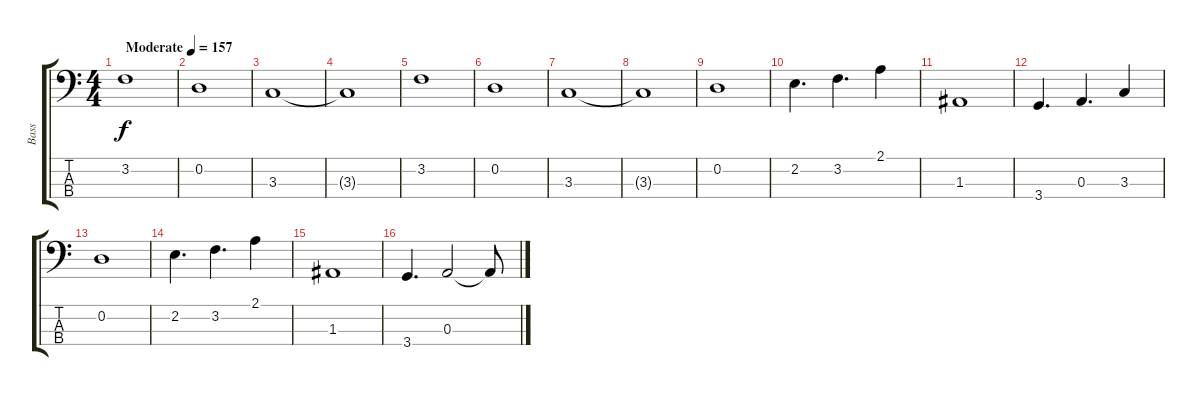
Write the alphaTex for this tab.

\track ("Bass" "Bass") {instrument electricbassfinger}
\staff {score tabs}
\tuning (G2 D2 A1 E1) {hide}
\ts (4 4)
\tempo (157 "Moderate")
\clef f4
\ks c
3.2.1{dy f instrument electricbassfinger} |
0.2.1 |
3.3.1 |
3.3{t}.1 |
3.2.1 |
0.2.1 |
3.3.1 |
3.3{t}.1 |
0.2.1 |
2.2.4{d} 3.2.4{d} 2.1.4 |
1.3.1 |
3.4.4{d} 0.3.4{d} 3.3.4 |
0.2.1 |
2.2.4{d} 3.2.4{d} 2.1.4 |
1.3.1 |
3.4.4{d} 0.3.2 0.3{t}.8
